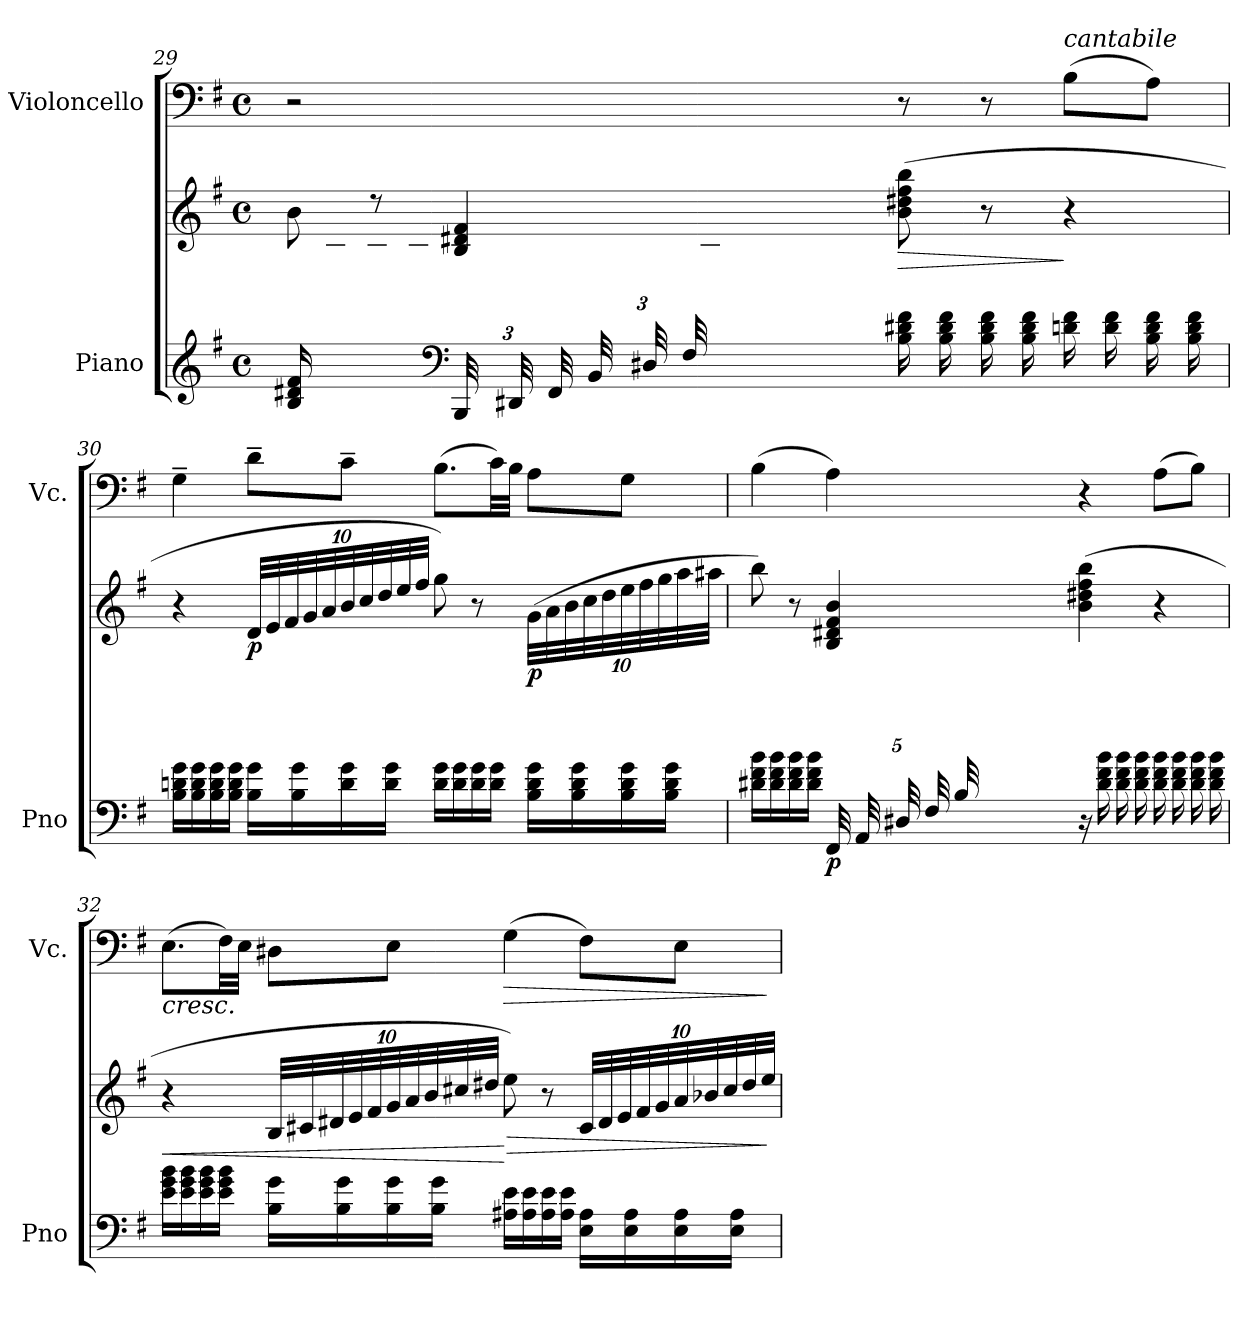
**kern	**kern	**dynam	**kern	**dynam
*part2	*part2	*part2	*part1	*part1
*staff3	*staff2	*staff2/3	*staff1	*staff1
*I"Piano	*	*	*I"Violoncello	*
*I'Pno	*	*	*I'Vc.	*
*clefG2	*clefG2	*	*clefF4	*
*k[f#]	*k[f#]	*	*k[f#]	*
*M4/4	*M4/4	*	*M4/4	*
*met(c)	*met(c)	*	*met(c)	*
=29	=29	=29	=29	=29
*	*^	*	*	*
16B/ 16d#X/ 16f#/LL	8b\	16ryy	.	2r	.
8.ryy	.	16B\ 16d#X\ 16f#\	.	.	.
.	8r	16B\ 16d#\ 16f#\	.	.	.
.	.	16B\ 16d#\ 16f#\JJ	.	.	.
*clefF4	*	*	*	*	*
*Xbrackettup	*	*	*	*	*
(<48BBB/LLL	4B/ 4d#X/ 4f#/	8ryy	.	.	.
48DD#X/	.	.	.	.	.
48FF#/	.	.	.	.	.
48BB/	.	.	.	.	.
48D#X/	.	.	.	.	.
48F#/	.	.	.	.	.
*	*	*Xbrackettup	*	*	*
8ryy	.	48B\	.	.	.
.	.	48d#X\	.	.	.
.	.	48f#\	.	.	.
.	.	48b\	.	.	.
.	.	48dd#X\	.	.	.
.	.	48ff#\JJJ	.	.	.
!	!	!	!LO:HP:b	!	!
16B\ 16d#X\ 16f#\LL	(8b\ 8dd#X\ 8ff#\ 8bb\	2ryy	>	8r	.
16B\ 16d#\ 16f#\	.	.	.	.	.
16B\ 16d#\ 16f#\	8r	.	.	8r	.
16B\ 16d#\ 16f#\JJ	.	.	.	.	.
!	!	!	!	!LO:TX:a:i:t=cantabile	!
16dn\ 16f#\LL	4r	.	]	(>8B\L	.
16d\ 16f#\	.	.	.	.	.
16B\ 16d\ 16f#\	.	.	.	8A\J)	.
16B\ 16d\ 16f#\JJ	.	.	.	.	.
*	*v	*v	*	*	*
!!LO:LB:g=z
=30	=30	=30	=30	=30
16B\ 16dn\ 16g\LL	4r	.	4G~\	.
16B\ 16d\ 16g\	.	.	.	.
16B\ 16d\ 16g\	.	.	.	.
16B\ 16d\ 16g\JJ	.	.	.	.
!	!	!LO:DY:b	!	!
16B\ 16g\LL	40d/LLL	p	8d~\L	.
.	40e/	.	.	.
.	40f#/	.	.	.
16B\ 16g\	.	.	.	.
.	40g/	.	.	.
.	40a/	.	.	.
16d\ 16g\	40b/	.	8c~\J	.
.	40cc/	.	.	.
.	40dd/	.	.	.
16d\ 16g\JJ	.	.	.	.
.	40ee/	.	.	.
.	40ff#/JJJ	.	.	.
16d\ 16g\LL	8gg\)	.	(>8.B\L	.
16d\ 16g\	.	.	.	.
16d\ 16g\	8r	.	.	.
16d\ 16g\JJ	.	.	32c\LL)	.
.	.	.	32B\JJJ	.
!	!	!LO:DY:b	!	!
16B\ 16d\ 16g\LL	(>40g\LLL	p	8A\L	.
.	40a\	.	.	.
.	40b\	.	.	.
16B\ 16d\ 16g\	.	.	.	.
.	40cc\	.	.	.
.	40dd\	.	.	.
16B\ 16d\ 16g\	40ee\	.	8G\J	.
.	40ff#\	.	.	.
.	40gg\	.	.	.
16B\ 16d\ 16g\JJ	.	.	.	.
.	40aa\	.	.	.
.	40aa#X\JJJ	.	.	.
!!LO:LB:g=z
=31	=31	=31	=31	=31
*	*^	*	*	*
16d#X\ 16f#\ 16b\LL	8bb\)	4.ryy	.	(>4B\	.
16d#\ 16f#\ 16b\	.	.	.	.	.
16d#\ 16f#\ 16b\	8r	.	.	.	.
16d#\ 16f#\ 16b\JJ	.	.	.	.	.
!	!	!	!LO:DY:b=2	!	!
(<40FF#/LLL	4B/ 4d#X/ 4f#/ 4b/	.	p	4A\)	.
40AA/	.	.	.	.	.
40D#X/	.	.	.	.	.
40F#/	.	.	.	.	.
40B/	.	.	.	.	.
8ryy	.	40d#X\	.	.	.
.	.	40f#\	.	.	.
.	.	40b\	.	.	.
.	.	40dd#X\	.	.	.
.	.	40ff#\JJJ	.	.	.
16r	(4b\ 4dd#X\ 4ff#\ 4bb\	2ryy	.	4r	.
16d#\ 16f#\ 16b\LL	.	.	.	.	.
16d#\ 16f#\ 16b\	.	.	.	.	.
16d#\ 16f#\ 16b\JJ	.	.	.	.	.
16d#\ 16f#\ 16b\LL	4r	.	.	(>8A\L	.
16d#\ 16f#\ 16b\	.	.	.	.	.
16d#\ 16f#\ 16b\	.	.	.	8B\J)	.
16d#\ 16f#\ 16b\JJ	.	.	.	.	.
*	*v	*v	*	*	*
!!LO:LB:g=z
=32	=32	=32	=32	=32
!	!	!LO:HP:b	!	!LO:HP:b
16e\ 16g\ 16b\LL	4r	<	(>8.E\L	<
16e\ 16g\ 16b\	.	.	.	.
16e\ 16g\ 16b\	.	.	.	.
16e\ 16g\ 16b\JJ	.	.	32F#\LL)	.
.	.	.	32E\JJJ	.
16B\ 16g\LL	40B/LLL	.	8D#X\L	.
.	40c#X/	.	.	.
.	40d#X/	.	.	.
16B\ 16g\	.	.	.	.
.	40e/	.	.	.
.	40f#/	.	.	.
16B\ 16g\	40g/	.	8E\J	.
.	40a/	.	.	.
.	40b/	.	.	.
16B\ 16g\JJ	.	.	.	.
.	40cc#X/	.	.	.
.	40dd#X/JJJ	.	.	.
!	!	!LO:HP:n=1:b	!	!LO:HP:b
16A#X\ 16e\LL	8ee\)	[ >	(>4G\	>
16A#\ 16e\	.	.	.	.
16A#\ 16e\	8r	.	.	.
16A#\ 16e\JJ	.	.	.	.
16E\ 16A#\LL	40c#/LLL	.	8F#\L)	.
.	40d#/	.	.	.
.	40e/	.	.	.
16E\ 16A#\	.	.	.	.
.	40f#/	.	.	.
.	40g/	.	.	.
16E\ 16A#\	40a/	.	8E\J	.
.	40b-X/	.	.	.
.	40cc#/	.	.	.
16E\ 16A#\JJ	.	.	.	.
.	40dd#/	.	.	.
.	40ee/JJJ	.	.	.
.	.	]	.	[ ]
=	=	=	=	=
*-	*-	*-	*-	*-
